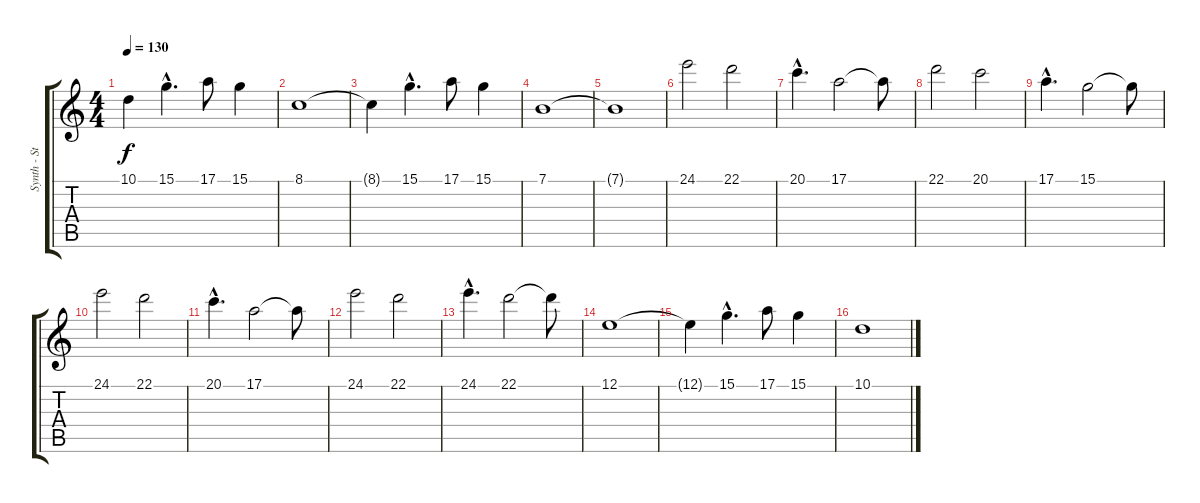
\track ("Synth - Steven" "Synth - St") {instrument synthstrings1}
\staff {score tabs}
\tuning (E4 B3 G3 D3 A2 E2) {hide}
\ts (4 4)
\tempo 130
\clef g2
\ks c
10.1{t}.4{dy f} 15.1{hac}.4{d} 17.1.8 15.1.4 |
8.1.1 |
8.1{t}.4 15.1{hac}.4{d} 17.1.8 15.1.4 |
7.1.1 |
7.1{t}.1 |
24.1.2 22.1.2 |
20.1{hac}.4{d} 17.1.2 17.1{t}.8 |
22.1.2 20.1.2 |
17.1{hac}.4{d} 15.1.2 15.1{t}.8 |
24.1.2 22.1.2 |
20.1{hac}.4{d} 17.1.2 17.1{t}.8 |
24.1.2 22.1.2 |
24.1{hac}.4{d} 22.1.2 22.1{t}.8 |
12.1.1 |
12.1{t}.4 15.1{hac}.4{d} 17.1.8 15.1.4 |
10.1.1
